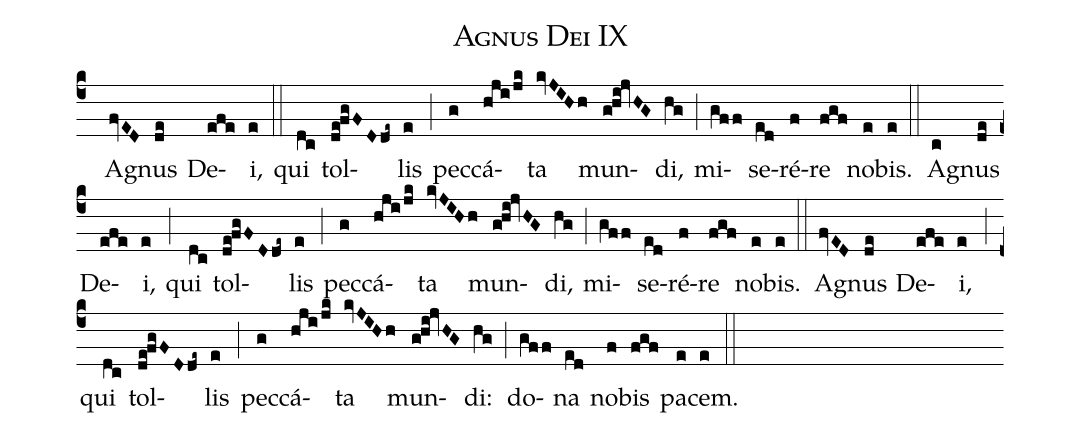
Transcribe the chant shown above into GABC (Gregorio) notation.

name:Agnus Dei IX;
mode:IV;
%%
(c4) () A(fvED)gnus(de) De(efe)i,(e) (::) qui(dc) tol(de!fgFDde~)lis(e) (;) pec(g)cá(hji/jk)ta(kvJIHh) mun(g!hi!jvHG)di,(hg) (;) mi(gff)se(ed)ré(f)re(fgf) no(e)bis.(e) (::) A(c)gnus(de) De(efe)i,(e) (;) qui(dc) tol(de!fgFDde~)lis(e) (;) pec(g)cá(hji/jk)ta(kvJIHh) mun(g!hi!jvHG)di,(hg) (;) mi(gff)se(ed)ré(f)re(fgf) no(e)bis.(e) (::) A(fvED)gnus(de) De(efe)i,(e) (;) qui(dc) tol(de!fgFDde~)lis(e) (;) pec(g)cá(hji/jk)ta(kvJIHh) mun(g!hi!jvHG)di:(hg) (;) do(gff)na(ed) no(f)bis(fgf) pa(e)cem.(e) (::)
